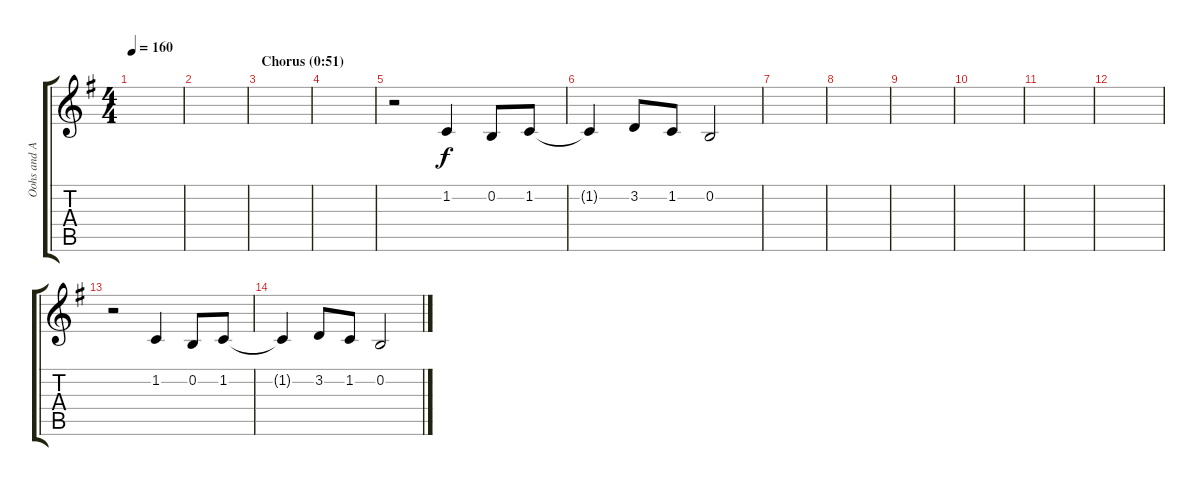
\track ("Oohs and Aahs" "Oohs and A") {instrument lead6voice}
\staff {score tabs}
\tuning (E4 B3 G3 D3 A2 E2) {hide}
\ts (4 4)
\tempo 160
\clef g2
\ks g
|
|
\section ("" "Chorus (0:51)")
|
|
r.2 1.2.4 0.2.8 1.2.8 |
1.2{t}.4 3.2.8 1.2.8 0.2.2 |
|
|
|
|
|
|
r.2 1.2.4 0.2.8 1.2.8 |
1.2{t}.4 3.2.8 1.2.8 0.2.2
